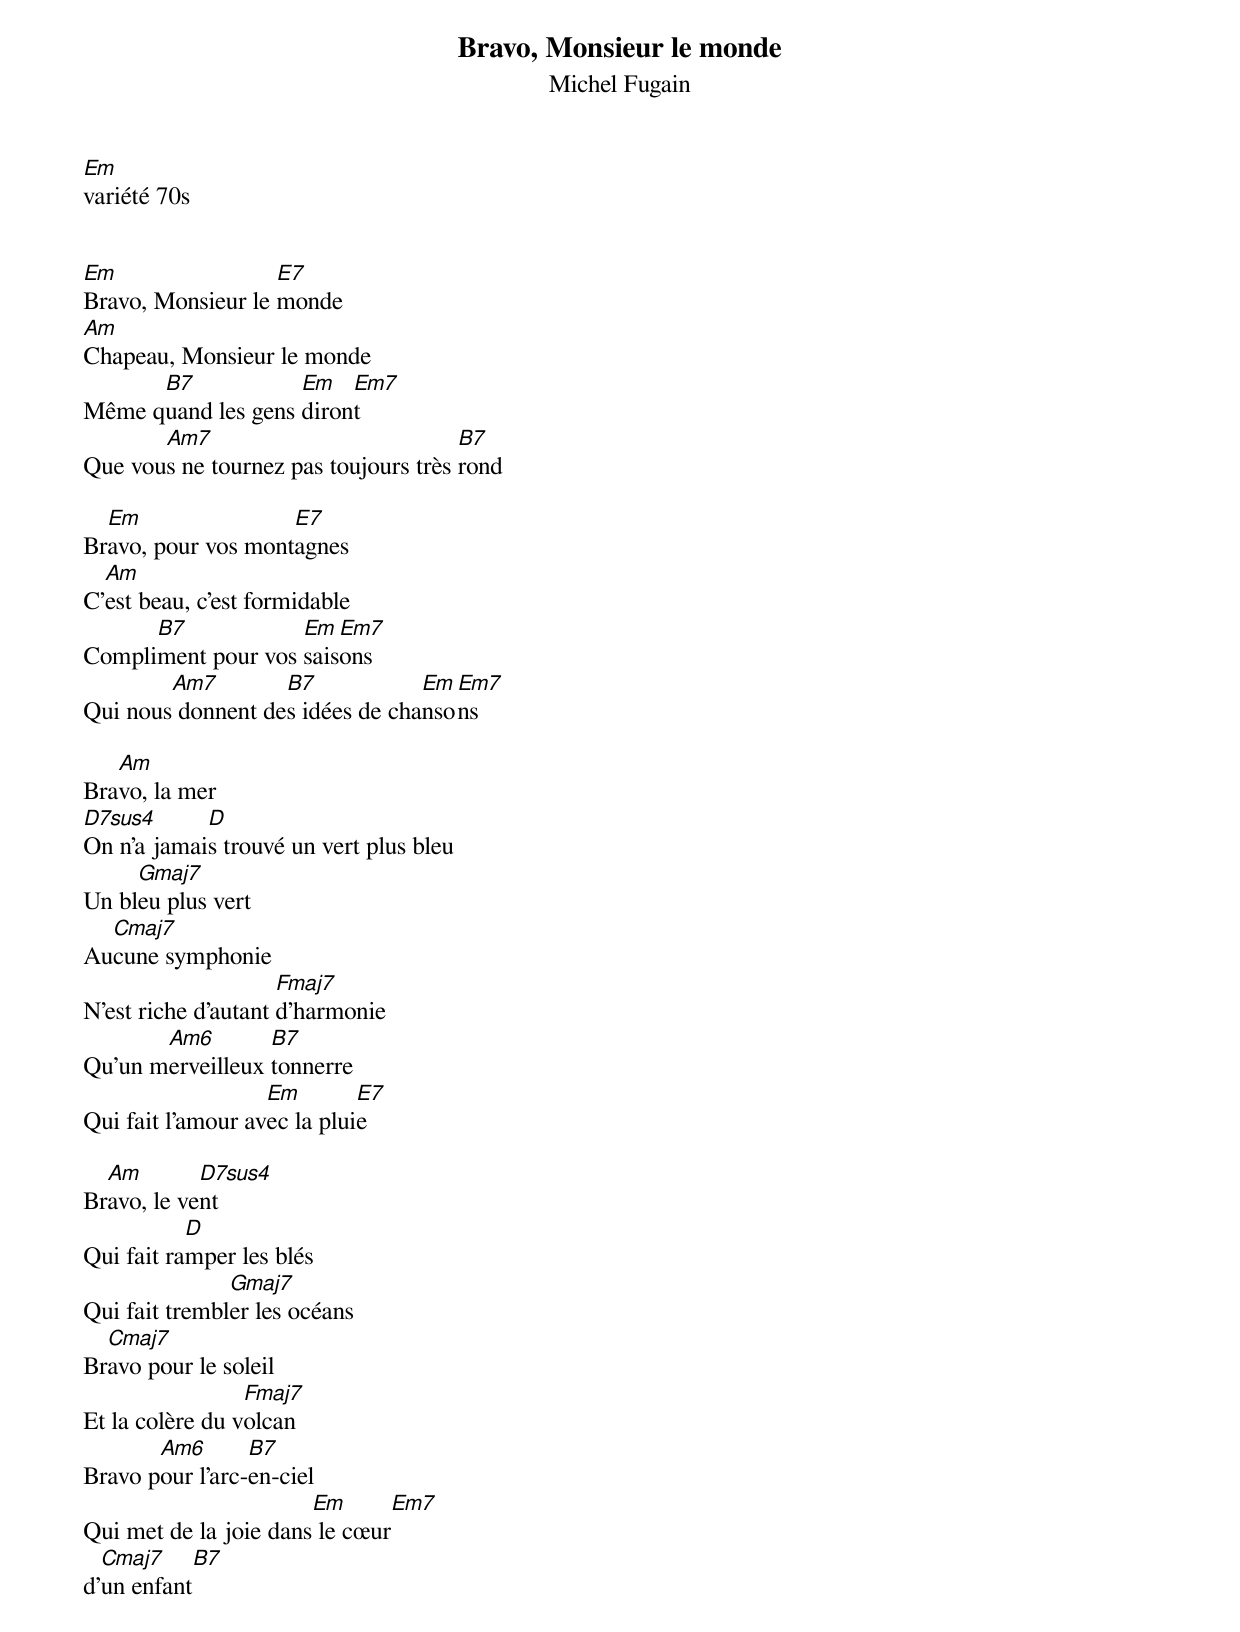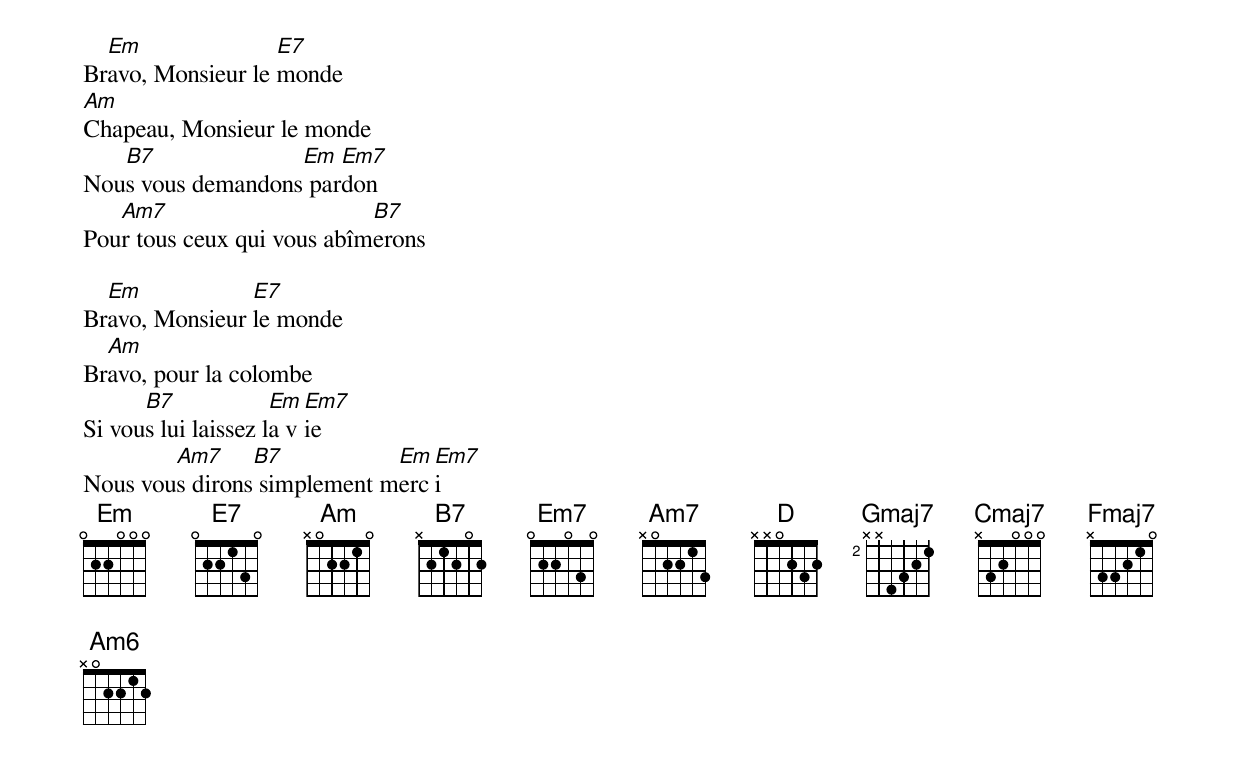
Bravo, Monsieur le monde
Michel Fugain
Em
variété 70s


Em                 E7
Bravo, Monsieur le monde
Am
Chapeau, Monsieur le monde
      B7            Em   Em7
Même quand les gens diront
       Am7                            B7
Que vous ne tournez pas toujours très rond

  Em                E7
Bravo, pour vos montagnes
  Am
C'est beau, c'est formidable
      B7            Em  Em7
Compliment pour vos saisons
        Am7        B7            Em Em7
Qui nous donnent des idées de chansons

   Am
Bravo, la mer
D7sus4      D
On n'a jamais trouvé un vert plus bleu
     Gmaj7
Un bleu plus vert
  Cmaj7
Aucune symphonie
                     Fmaj7
N'est riche d'autant d'harmonie
       Am6        B7
Qu'un merveilleux tonnerre
                   Em        E7
Qui fait l'amour avec la pluie

  Am        D7sus4
Bravo, le vent
           D
Qui fait ramper les blés
               Gmaj7
Qui fait trembler les océans
  Cmaj7
Bravo pour le soleil
                 Fmaj7
Et la colère du volcan
       Am6       B7
Bravo pour l'arc-en-ciel
                       Em      Em7
Qui met de la joie dans le cœur
  Cmaj7    B7
d'un enfant

  Em               E7
Bravo, Monsieur le monde
Am
Chapeau, Monsieur le monde
   B7              Em  Em7
Nous vous demandons pardon
   Am7                      B7
Pour tous ceux qui vous abîmerons

  Em            E7
Bravo, Monsieur le monde
  Am
Bravo, pour la colombe
      B7             Em Em7
Si vous lui laissez la vie
        Am7     B7           Em Em7
Nous vous dirons simplement merci
